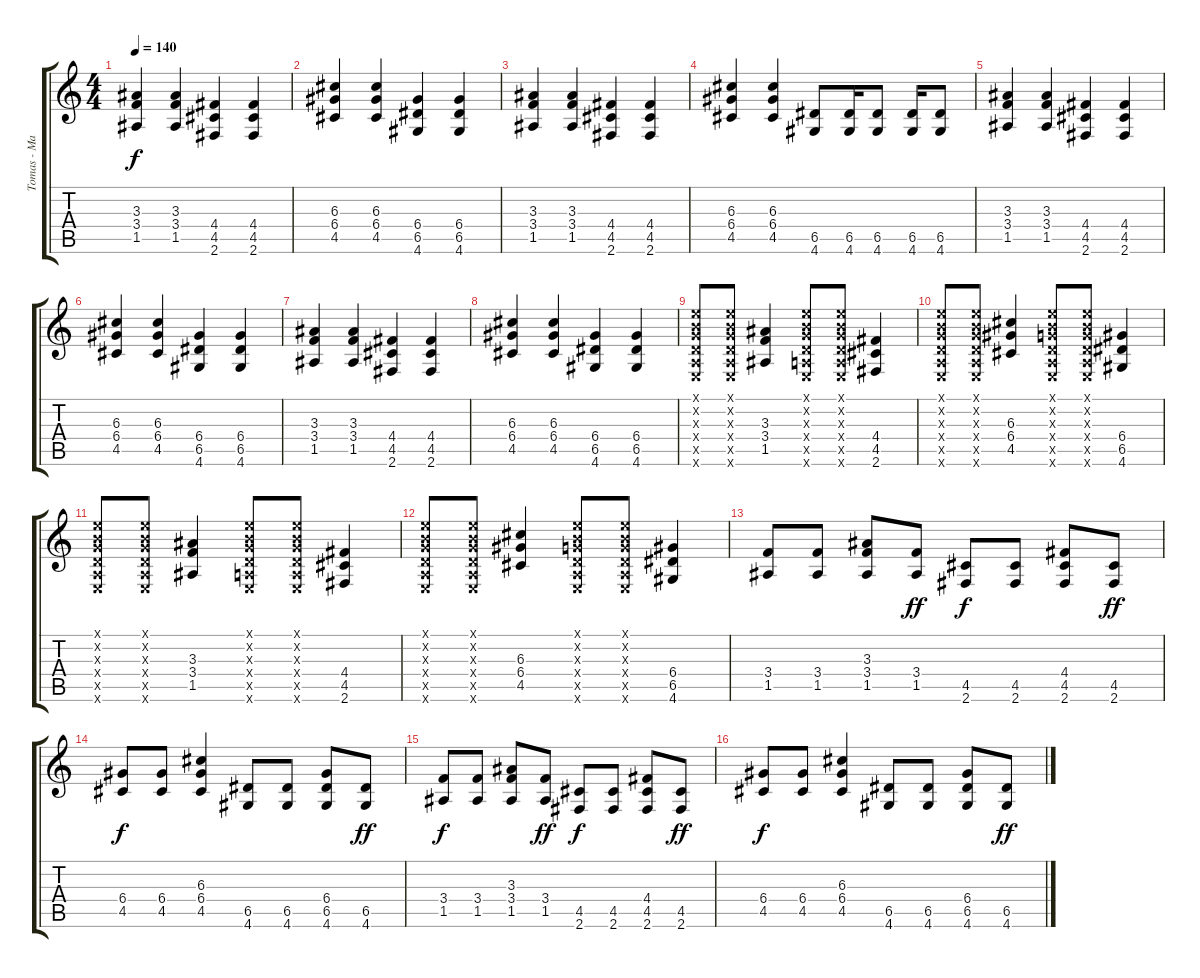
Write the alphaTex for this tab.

\track ("Tomas - Main Guitar" "Tomas - Ma") {instrument electricguitarclean}
\staff {score tabs}
\tuning (E4 B3 G3 D3 A2 E2) {hide}
\ts (4 4)
\tempo 140
\clef g2
\ks c
(3.3 3.4 1.5).4{dy f instrument distortionguitar} (3.3 3.4 1.5).4 (4.4 4.5 2.6).4 (4.4 4.5 2.6).4 |
(6.3 6.4 4.5).4 (6.3 6.4 4.5).4 (6.4 6.5 4.6).4 (6.4 6.5 4.6).4 |
(3.3 3.4 1.5).4 (3.3 3.4 1.5).4 (4.4 4.5 2.6).4 (4.4 4.5 2.6).4 |
(6.3 6.4 4.5).4 (6.3 6.4 4.5).4 (6.5 4.6).8 (6.5 4.6).16 (6.5 4.6).8 (6.5 4.6).16 (6.5 4.6).8 |
(3.3 3.4 1.5).4 (3.3 3.4 1.5).4 (4.4 4.5 2.6).4 (4.4 4.5 2.6).4 |
(6.3 6.4 4.5).4 (6.3 6.4 4.5).4 (6.4 6.5 4.6).4 (6.4 6.5 4.6).4 |
(3.3 3.4 1.5).4 (3.3 3.4 1.5).4 (4.4 4.5 2.6).4 (4.4 4.5 2.6).4 |
(6.3 6.4 4.5).4 (6.3 6.4 4.5).4 (6.4 6.5 4.6).4 (6.4 6.5 4.6).4 |
(0.1{x} 0.2{x} 0.3{x} 0.4{x} 0.5{x} 0.6{x}).8 (0.1{x} 0.2{x} 0.3{x} 0.4{x} 0.5{x} 0.6{x}).8 (3.3 3.4 1.5).4 (0.1{x} 0.2{x} 0.3{x} 0.4{x} 0.5{x} 0.6{x}).8 (0.1{x} 0.2{x} 0.3{x} 0.4{x} 0.5{x} 0.6{x}).8 (4.4 4.5 2.6).4 |
(0.1{x} 0.2{x} 0.3{x} 0.4{x} 0.5{x} 0.6{x}).8 (0.1{x} 0.2{x} 0.3{x} 0.4{x} 0.5{x} 0.6{x}).8 (6.3 6.4 4.5).4 (0.1{x} 0.2{x} 0.3{x} 0.4{x} 0.5{x} 0.6{x}).8 (0.1{x} 0.2{x} 0.3{x} 0.4{x} 0.5{x} 0.6{x}).8 (6.4 6.5 4.6).4 |
(0.1{x} 0.2{x} 0.3{x} 0.4{x} 0.5{x} 0.6{x}).8 (0.1{x} 0.2{x} 0.3{x} 0.4{x} 0.5{x} 0.6{x}).8 (3.3 3.4 1.5).4 (0.1{x} 0.2{x} 0.3{x} 0.4{x} 0.5{x} 0.6{x}).8 (0.1{x} 0.2{x} 0.3{x} 0.4{x} 0.5{x} 0.6{x}).8 (4.4 4.5 2.6).4 |
(0.1{x} 0.2{x} 0.3{x} 0.4{x} 0.5{x} 0.6{x}).8 (0.1{x} 0.2{x} 0.3{x} 0.4{x} 0.5{x} 0.6{x}).8 (6.3 6.4 4.5).4 (0.1{x} 0.2{x} 0.3{x} 0.4{x} 0.5{x} 0.6{x}).8 (0.1{x} 0.2{x} 0.3{x} 0.4{x} 0.5{x} 0.6{x}).8 (6.4 6.5 4.6).4 |
(3.4 1.5).8 (3.4 1.5).8 (3.3 3.4 1.5).8 (3.4 1.5).8{dy ff} (4.5 2.6).8{dy f} (4.5 2.6).8 (4.4 4.5 2.6).8 (4.5 2.6).8{dy ff} |
(6.4 4.5).8{dy f} (6.4 4.5).8 (6.3 6.4 4.5).4 (6.5 4.6).8 (6.5 4.6).8 (6.4 6.5 4.6).8 (6.5 4.6).8{dy ff} |
(3.4 1.5).8{dy f} (3.4 1.5).8 (3.3 3.4 1.5).8 (3.4 1.5).8{dy ff} (4.5 2.6).8{dy f} (4.5 2.6).8 (4.4 4.5 2.6).8 (4.5 2.6).8{dy ff} |
(6.4 4.5).8{dy f} (6.4 4.5).8 (6.3 6.4 4.5).4 (6.5 4.6).8 (6.5 4.6).8 (6.4 6.5 4.6).8 (6.5 4.6).8{dy ff}
